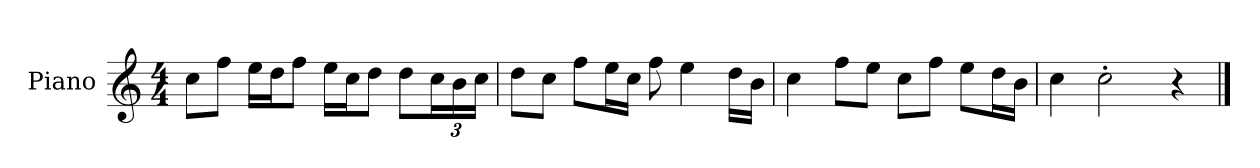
**kern
*part1
*staff1
*I"Piano
*I'P-no
*clefG2
*k[]
*M4/4
*MM90
=1
8cc\L
8ff\J
16ee\LL
16dd\J
8ff\J
16ee\LL
16cc\J
8dd\J
8dd\L
*Xbrackettup
24cc\L
24b\
24cc\JJ
=2
8dd\L
8cc\J
8ff\L
16ee\L
16cc\JJ
8ff\
4ee\
16dd\LL
16b\JJ
=3
4cc\
8ff\L
8ee\J
8cc\L
8ff\J
8ee\L
16dd\L
16b\JJ
=4
4cc\
2cc'\
4r
==
*-
